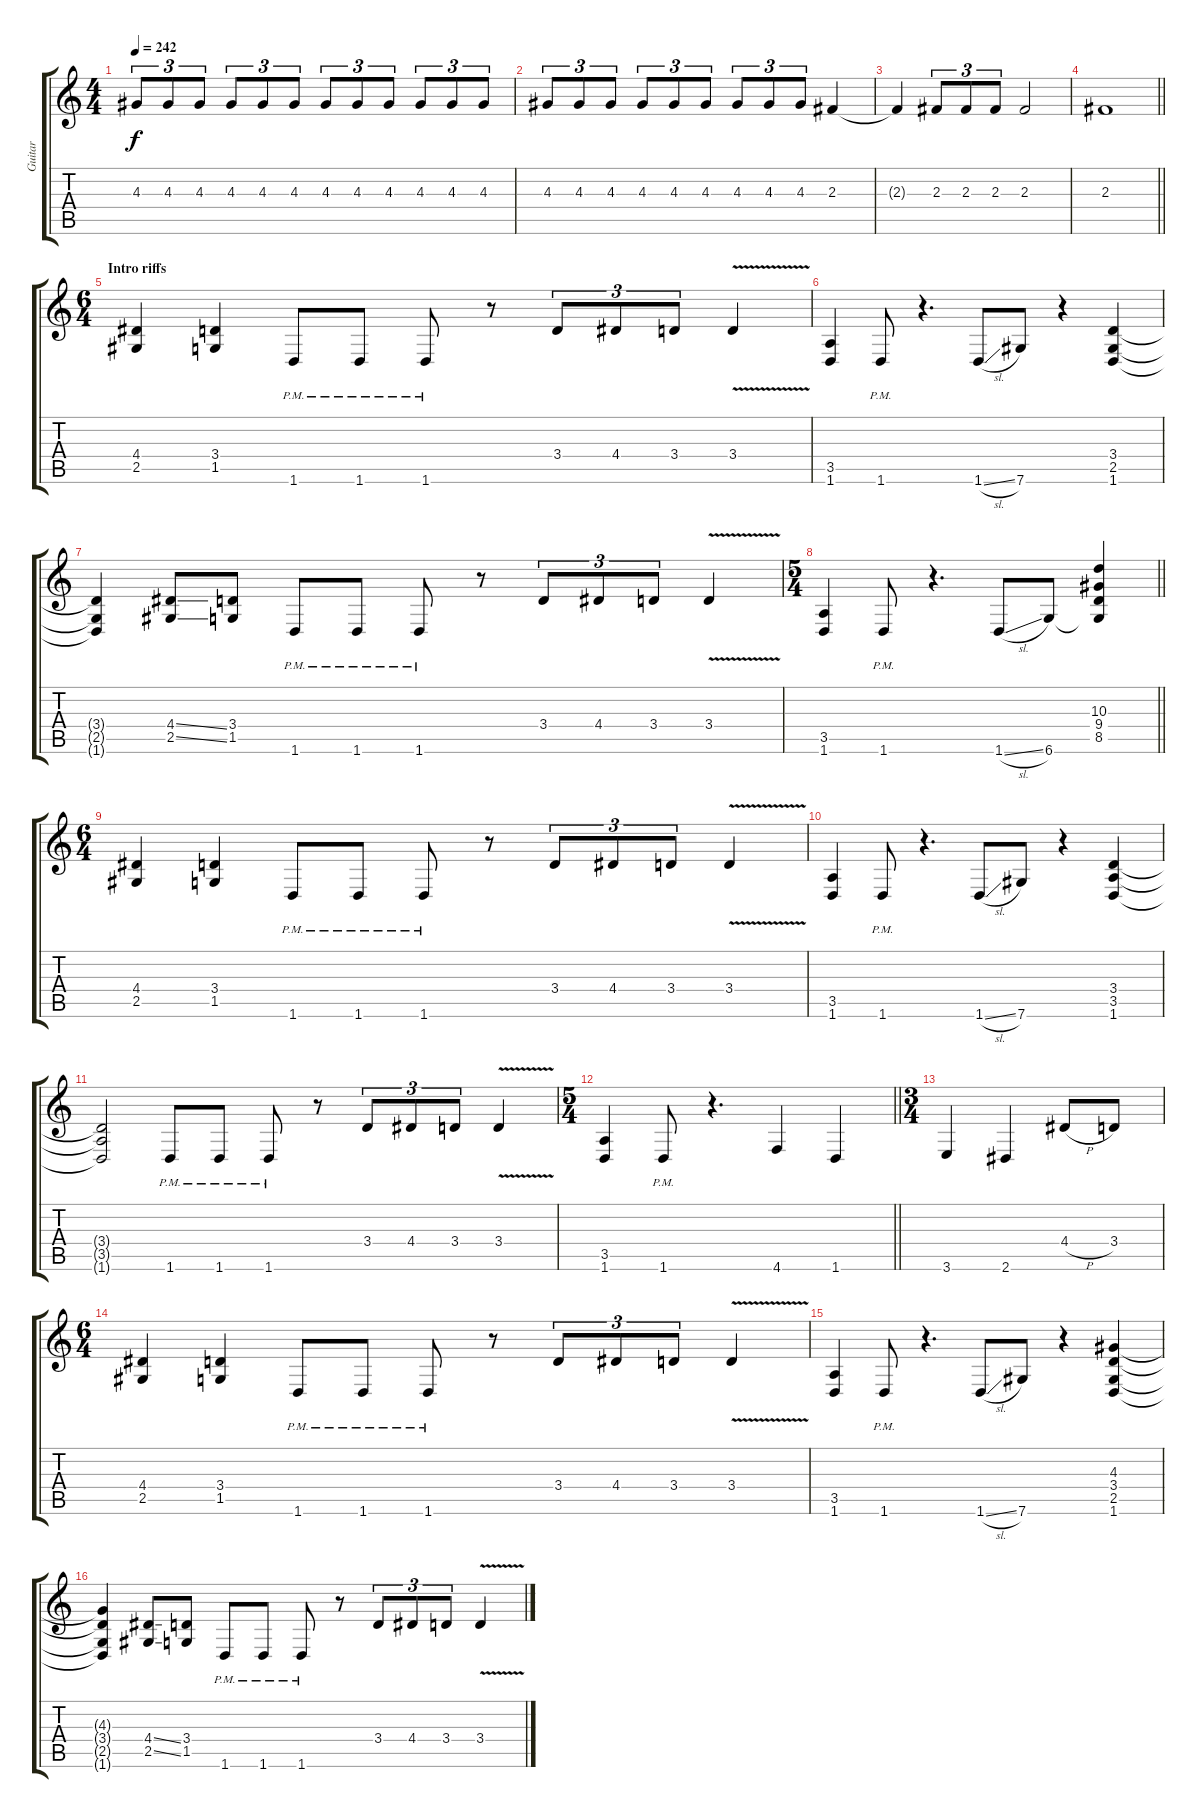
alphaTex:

\track ("Guitar" "Guitar") {instrument distortionguitar}
\staff {score tabs}
\tuning (Db4 Ab3 E3 B2 Gb2 Db2) {hide}
\ts (4 4)
\tempo 242
\clef g2
\ks c
4.3.8{tu (3 2) dy f} 4.3.8{tu (3 2)} 4.3.8{tu (3 2)} 4.3.8{tu (3 2)} 4.3.8{tu (3 2)} 4.3.8{tu (3 2)} 4.3.8{tu (3 2)} 4.3.8{tu (3 2)} 4.3.8{tu (3 2)} 4.3.8{tu (3 2)} 4.3.8{tu (3 2)} 4.3.8{tu (3 2)} |
4.3.8{tu (3 2)} 4.3.8{tu (3 2)} 4.3.8{tu (3 2)} 4.3.8{tu (3 2)} 4.3.8{tu (3 2)} 4.3.8{tu (3 2)} 4.3.8{tu (3 2)} 4.3.8{tu (3 2)} 4.3.8{tu (3 2)} 2.3.4 |
2.3{t}.4 2.3.8{tu (3 2)} 2.3.8{tu (3 2)} 2.3.8{tu (3 2)} 2.3.2 |
\barLineRight lightlight
2.3.1 |
\ts (6 4)
\section ("" "Intro riffs")
(4.4 2.5).4 (3.4 1.5).4 1.6{pm}.8 1.6{pm}.8 1.6{pm}.8 r.8 3.4.8{tu (3 2)} 4.4.8{tu (3 2)} 3.4.8{tu (3 2)} 3.4{v}.4 |
(3.5 1.6).4 1.6{pm}.8 r.4{d} 1.6{sl}.8 7.6.8 r.4 (3.4 2.5 1.6).4 |
(3.4{t} 2.5{t} 1.6{t}).4 (4.4{ss} 2.5{ss}).8 (3.4 1.5).8 1.6{pm}.8 1.6{pm}.8 1.6{pm}.8 r.8 3.4.8{tu (3 2)} 4.4.8{tu (3 2)} 3.4.8{tu (3 2)} 3.4{v}.4 |
\ts (5 4)
\barLineRight lightlight
(3.5 1.6).4 1.6{pm}.8 r.4{d} 1.6{sl}.8 6.6.8 (10.3 9.4 8.5 6.6{t}).4 |
\ts (6 4)
(4.4 2.5).4 (3.4 1.5).4 1.6{pm}.8 1.6{pm}.8 1.6{pm}.8 r.8 3.4.8{tu (3 2)} 4.4.8{tu (3 2)} 3.4.8{tu (3 2)} 3.4{v}.4 |
(3.5 1.6).4 1.6{pm}.8 r.4{d} 1.6{sl}.8 7.6.8 r.4 (3.4 3.5 1.6).4 |
(3.4{t} 3.5{t} 1.6{t}).2 1.6{pm}.8 1.6{pm}.8 1.6{pm}.8 r.8 3.4.8{tu (3 2)} 4.4.8{tu (3 2)} 3.4.8{tu (3 2)} 3.4{v}.4 |
\ts (5 4)
\barLineRight lightlight
(3.5 1.6).4 1.6{pm}.8 r.4{d} 4.6.4 1.6.4 |
\ts (3 4)
3.6.4 2.6.4 4.4{h}.8 3.4.8 |
\ts (6 4)
(4.4 2.5).4 (3.4 1.5).4 1.6{pm}.8 1.6{pm}.8 1.6{pm}.8 r.8 3.4.8{tu (3 2)} 4.4.8{tu (3 2)} 3.4.8{tu (3 2)} 3.4{v}.4 |
(3.5 1.6).4 1.6{pm}.8 r.4{d} 1.6{sl}.8 7.6.8 r.4 (4.3 3.4 2.5 1.6).4 |
(4.3{t} 3.4{t} 2.5{t} 1.6{t}).4 (4.4{ss} 2.5{ss}).8 (3.4 1.5).8 1.6{pm}.8 1.6{pm}.8 1.6{pm}.8 r.8 3.4.8{tu (3 2)} 4.4.8{tu (3 2)} 3.4.8{tu (3 2)} 3.4{v}.4
